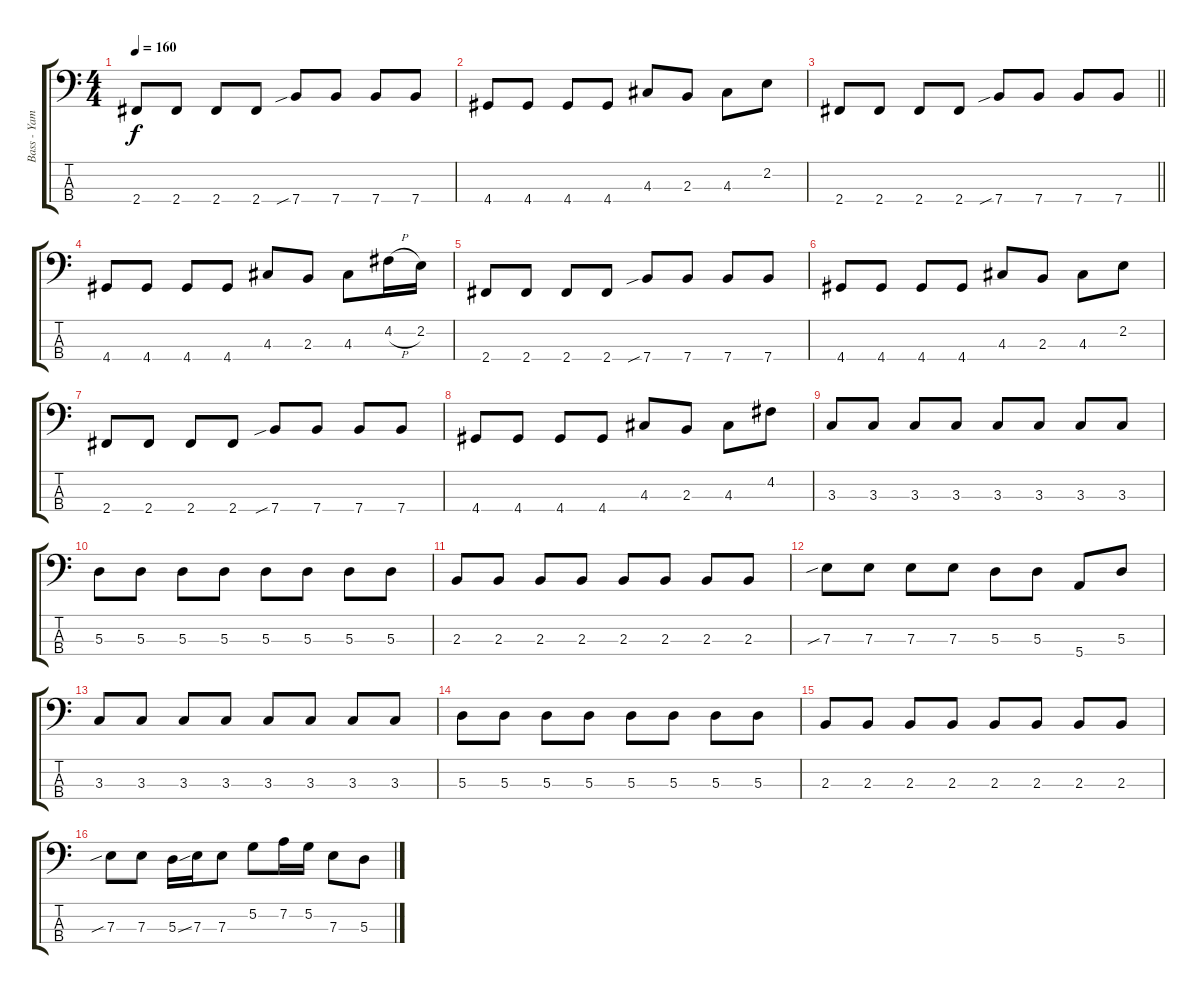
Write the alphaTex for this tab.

\track ("Bass - Yamada" "Bass - Yam") {instrument electricbasspick}
\staff {score tabs}
\tuning (G2 D2 A1 E1) {hide}
\ts (4 4)
\tempo 160
\clef f4
\ks c
2.4.8{dy f} 2.4.8 2.4.8 2.4.8 7.4{sib}.8 7.4.8 7.4.8 7.4.8 |
4.4.8 4.4.8 4.4.8 4.4.8 4.3.8 2.3.8 4.3.8 2.2.8 |
\barLineRight lightlight
2.4.8 2.4.8 2.4.8 2.4.8 7.4{sib}.8 7.4.8 7.4.8 7.4.8 |
4.4.8 4.4.8 4.4.8 4.4.8 4.3.8 2.3.8 4.3.8 4.2{h}.16 2.2.16 |
2.4.8 2.4.8 2.4.8 2.4.8 7.4{sib}.8 7.4.8 7.4.8 7.4.8 |
4.4.8 4.4.8 4.4.8 4.4.8 4.3.8 2.3.8 4.3.8 2.2.8 |
2.4.8 2.4.8 2.4.8 2.4.8 7.4{sib}.8 7.4.8 7.4.8 7.4.8 |
4.4.8 4.4.8 4.4.8 4.4.8 4.3.8 2.3.8 4.3.8 4.2.8 |
3.3.8 3.3.8 3.3.8 3.3.8 3.3.8 3.3.8 3.3.8 3.3.8 |
5.3.8 5.3.8 5.3.8 5.3.8 5.3.8 5.3.8 5.3.8 5.3.8 |
2.3.8 2.3.8 2.3.8 2.3.8 2.3.8 2.3.8 2.3.8 2.3.8 |
7.3{sib}.8 7.3.8 7.3.8 7.3.8 5.3.8 5.3.8 5.4.8 5.3.8 |
3.3.8 3.3.8 3.3.8 3.3.8 3.3.8 3.3.8 3.3.8 3.3.8 |
5.3.8 5.3.8 5.3.8 5.3.8 5.3.8 5.3.8 5.3.8 5.3.8 |
2.3.8 2.3.8 2.3.8 2.3.8 2.3.8 2.3.8 2.3.8 2.3.8 |
7.3{sib}.8 7.3.8 5.3{ss}.16 7.3.16 7.3.8 5.2.8 7.2.16 5.2.16 7.3.8 5.3.8
